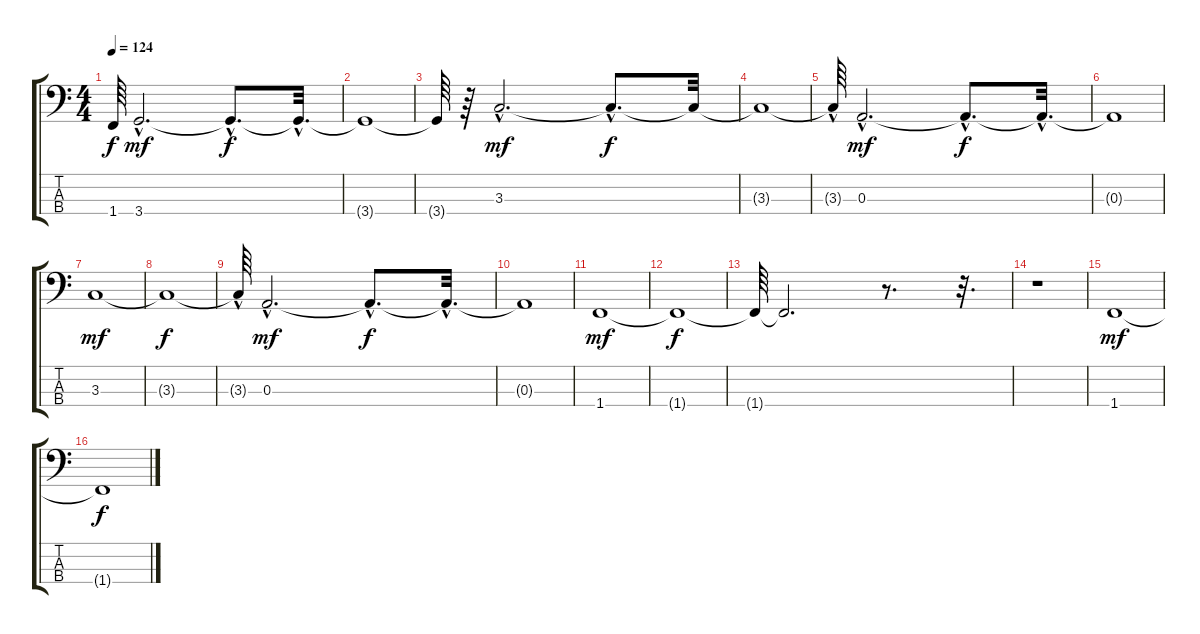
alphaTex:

\track "" {instrument fretlessbass}
\staff {score tabs}
\tuning (G2 D2 A1 E1) {hide}
\ts (4 4)
\tempo 124
\clef f4
\ks c
1.4{t}.64{dy f} 3.4{hac}.2{d dy mf} 3.4{hac t}.8{d dy f} 3.4{hac t}.32{d} |
3.4{t}.1 |
3.4{t}.64 r.64 3.3{hac}.2{d dy mf} 3.3{hac t}.8{d dy f} 3.3{t}.32 |
3.3{t}.1 |
3.3{hac t}.64 0.3{hac}.2{d dy mf} 0.3{hac t}.8{d dy f} 0.3{hac t}.32{d} |
0.3{t}.1 |
3.3.1{dy mf} |
3.3{t}.1{dy f} |
3.3{hac t}.64 0.3{hac}.2{d dy mf} 0.3{hac t}.8{d dy f} 0.3{hac t}.32{d} |
0.3{t}.1 |
1.4.1{dy mf} |
1.4{t}.1{dy f} |
1.4{t}.64 1.4{t}.2{d} r.8{d} r.32{d} |
r.1 |
1.4.1{dy mf} |
1.4{t}.1{dy f}
